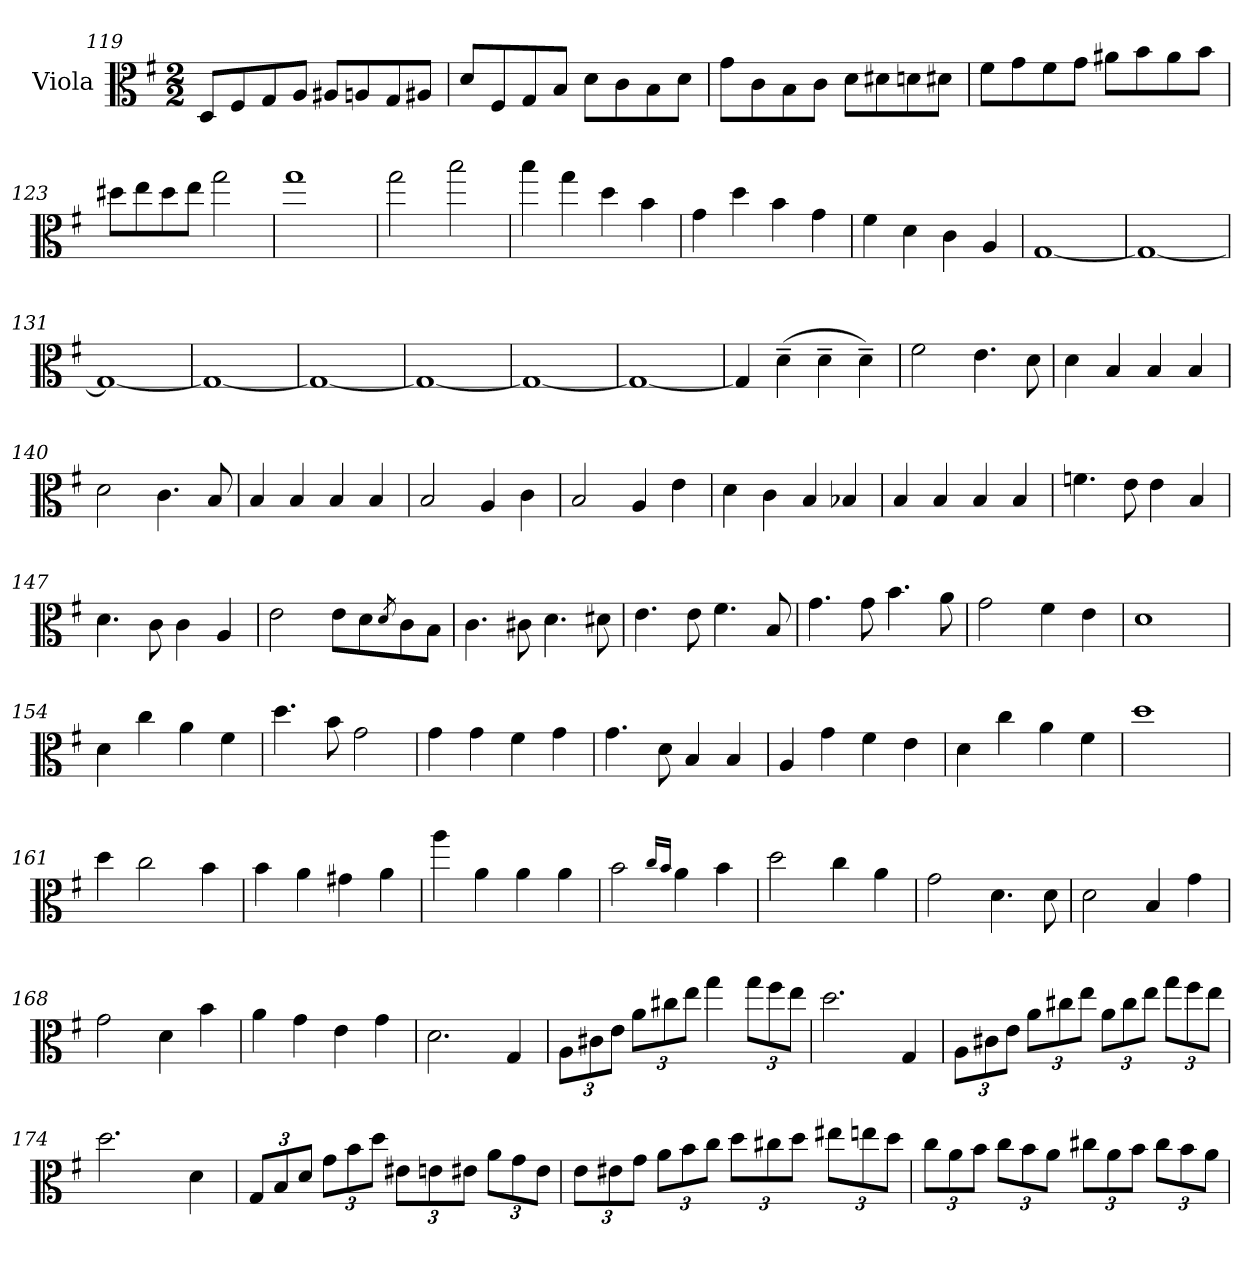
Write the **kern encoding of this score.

**kern
*part1
*staff1
*I"Viola
*I'Vla.
*clefC3
*k[f#]
*M2/2
=119
8D/L
8F#/
8G/
8A/J
8A#X/L
8An/
8G/
8A#X/J
!!LO:LB:g=z
=120
8d/L
8F#/
8G/
8B/J
8d\L
8c\
8B\
8d\J
=121
8g\L
8c\
8B\
8c\J
8d\L
8d#X\
8dn\
8d#X\J
=122
8f#\L
8g\
8f#\
8g\J
8a#X\L
8b\
8a#\
8b\J
=123
8dd#X\L
8ee\
8dd#\
8ee\J
2gg\
=124
1gg
=125
2gg\
2bb\
=126
4bb\
4gg\
4dd\
4b\
=127
4g\
4dd\
4b\
4g\
!!LO:LB:g=z
=128
4f#\
4d\
4c\
4A/
=129
[1G
=130
1G_
=131
1G_
=132
1G_
=133
1G_
=134
1G_
=135
1G_
=136
1G_
=137
4G/]
(4d~\
4d~\
4d~\)
=138
2f#\
4.e\
8d\
=139
4d\
4B/
4B/
4B/
=140
2d\
4.c\
8B/
=141
4B/
4B/
4B/
4B/
!!LO:LB:g=z
=142
2B/
4A/
4c\
=143
2B/
4A/
4e\
=144
4d\
4c\
4B/
4B-X/
=145
4B/
4B/
4B/
4B/
=146
4.fn\
8e\
4e\
4B/
=147
4.d\
8c\
4c\
4A/
=148
2e\
8e\L
8d\
8qd/
8c\
8B\J
=149
4.c\
8c#X\
4.d\
8d#X\
=150
4.e\
8e\
4.f#\
8B/
!!LO:PB:g=z
=151
4.g\
8g\
4.b\
8a\
=152
2g\
4f#\
4e\
=153
1d
=154
4d\
4cc\
4a\
4f#\
=155
4.dd\
8b\
2g\
=156
4g\
4g\
4f#\
4g\
=157
4.g\
8d\
4B/
4B/
=158
4A/
4g\
4f#\
4e\
=159
4d\
4cc\
4a\
4f#\
=160
1dd
=161
4dd\
2cc\
4b\
=162
4b\
4a\
4g#X\
4a\
=163
4aa\
4a\
4a\
4a\
=164
2b\
16qcc/LL
16qb/JJ
4a\
4b\
=165
2dd\
4cc\
4a\
=166
2g\
4.d\
8d\
=167
2d\
4B/
4g\
=168
2g\
4d\
4b\
=169
4a\
4g\
4e\
4g\
!!LO:LB:g=z
=170
2.d\
4G/
=171
*Xbrackettup
12A\L
12c#X\
12e\J
12a\L
12cc#X\
12ee\J
4gg\
12gg\L
12ff#\
12ee\J
=172
2.dd\
4G/
=173
12A\L
12c#X\
12e\J
12a\L
12cc#X\
12ee\J
12a\L
12cc#\
12ee\J
12gg\L
12ff#\
12ee\J
=174
2.dd\
4d\
=175
12G/L
12B/
12d/J
12g\L
12b\
12dd\J
12e#X\L
12en\
12e#X\J
12a\L
12g\
12e#\J
!!LO:LB:g=z
=176
12e\L
12e#X\
12g\J
12a\L
12b\
12cc\J
12dd\L
12cc#X\
12dd\J
12ee#X\L
12een\
12dd\J
=177
12cc\L
12a\
12b\J
12cc\L
12b\
12a\J
12cc#X\L
12a\
12b\J
12cc#\L
12b\
12a\J
=
*-
